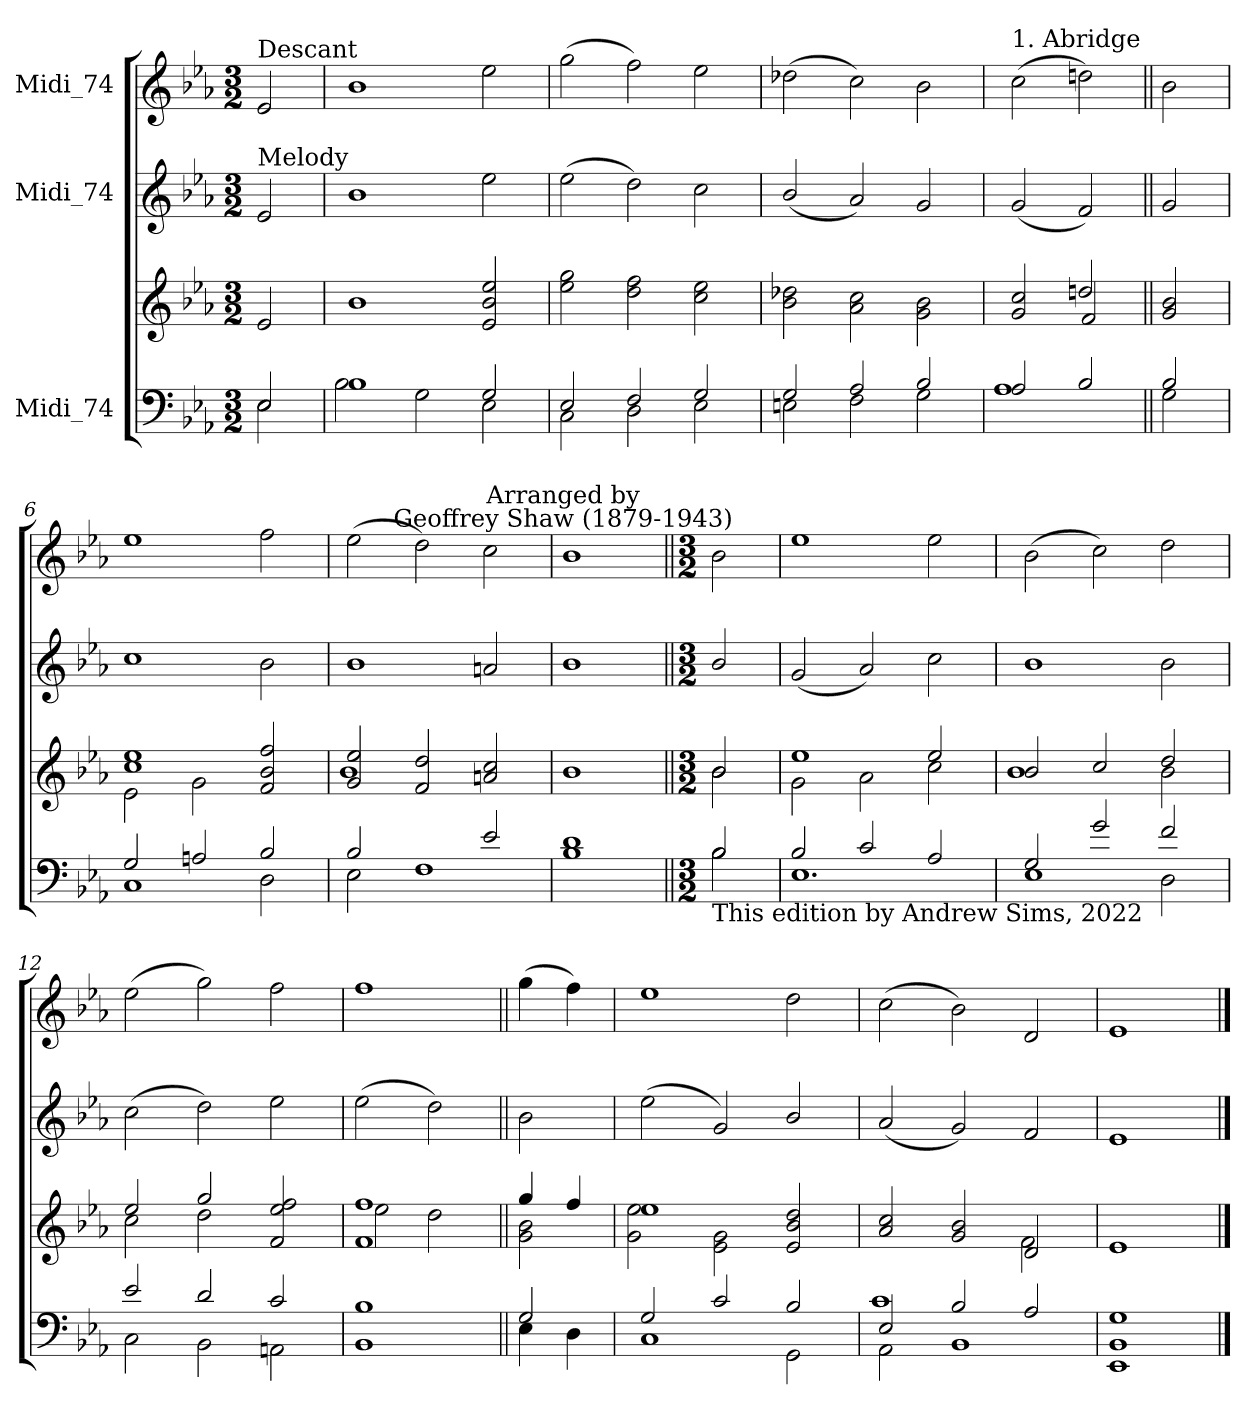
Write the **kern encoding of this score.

**kern	**kern	**kern	**kern
*part3	*part3	*part2	*part1
*staff4	*staff3	*staff2	*staff1
*I"Midi_74	*	*I"Midi_74	*I"Midi_74
*clefF4	*clefG2	*clefG2	*clefG2
*k[b-e-a-]	*k[b-e-a-]	*k[b-e-a-]	*k[b-e-a-]
*E-:	*E-:	*E-:	*E-:
*M3/2	*M3/2	*M3/2	*M3/2
=	=	=	=
*^	*^	*	*
*	*^	*	*^	*	*
!	!	!	!	!	!	!	!LO:TX:a:t=Descant
!	!	!	!	!	!	!LO:TX:a:t=Melody	!
2E-/	2ryy	2E-\	2e-/	2ryy	2ryy	2e-	2e-
=1	=1	=1	=1	=1	=1	=1	=1
1B-/	1.ryy	2B-\	1b-/	1.ryy	1.ryy	1b-	1b-
.	.	2G\	.	.	.	.	.
2G/	.	2E-\	2e-/ 2b-/ 2ee-/	.	.	2ee-	2ee-
=2	=2	=2	=2	=2	=2	=2	=2
2E-/	1.ryy	2C\	2ee-\ 2gg\	1.ryy	1.ryy	(>2ee-	(>2gg
2F/	.	2D\	2dd\ 2ff\	.	.	2dd)	2ff)
2G/	.	2E-\	2cc\ 2ee-\	.	.	2cc	2ee-
=3	=3	=3	=3	=3	=3	=3	=3
2G/	1.ryy	2En\	2b-\ 2dd-X\	1.ryy	1.ryy	(<2b-/	(>2dd-X
2A-/	.	2F\	2a-\ 2cc\	.	.	2a-)	2cc)
2B-/	.	2G\	2g\ 2b-\	.	.	2g	2b-
=4	=4	=4	=4	=4	=4	=4	=4
!	!	!	!	!	!	!	!LO:TX:a:t=1. Abridge
2A-/	1ryy	1A-\	2g/ 2cc/	1ryy	2ryy	(<2g	(>2cc
2B-/	.	.	2ddn/	.	2f/	2f)	2ddn)
=5||	=5||	=5||	=5||	=5||	=5||	=5||	=5||
2B-/	2ryy	2G\	2g/ 2b-/	2ryy	2ryy	2g	2b-
=6	=6	=6	=6	=6	=6	=6	=6
2G/	1.ryy	1C\	1cc/ 1ee-/	1.ryy	2e-\	1cc	1ee-
2An/	.	.	.	.	2g\	.	.
2B-/	.	2D\	2f/ 2b-/ 2ff/	.	2ryy	2b-	2ff
=7	=7	=7	=7	=7	=7	=7	=7
2B-/	1.ryy	2E-\	2g/ 2ee-/	1b-\	1.ryy	1b-	(>2ee-
2ryy	.	1F\	2f/ 2dd/	.	.	.	2dd)
2e-/	.	.	2an/ 2cc/	2ryy	.	2an	2cc
=8	=8	=8	=8	=8	=8	=8	=8
!	!	!	!	!	!	!	!LO:TX:a:cj:t=Arranged by\nGeoffrey Shaw (1879-1943)
1d/	1ryy	1B-\	1b-/	1ryy	1ryy	1b-	1b-
!!LO:LB:g=z
=9||	=9||	=9||	=9||	=9||	=9||	=9||	=9||
*M3/2	*	*	*M3/2	*	*	*M3/2	*M3/2
!LO:TX:b:t=This edition by Andrew Sims, 2022	!	!	!	!	!	!	!
2B-/	2ryy	2B-\	2b-/	2ryy	2b-\	2b-/	2b-
=10	=10	=10	=10	=10	=10	=10	=10
2B-/	1.ryy	1.E-\	1ee-/	1.ryy	2g\	(<2g	1ee-
2c/	.	.	.	.	2a-\	2a-)	.
2A-/	.	.	2ee-/	.	2cc\	2cc	2ee-
=11	=11	=11	=11	=11	=11	=11	=11
2G/	1.ryy	1E-\	2b-/	1.ryy	1b-\	1b-	(>2b-
2g/	.	.	2cc/	.	.	.	2cc)
2f/	.	2D\	2dd/	.	2b-\	2b-	2dd
=12	=12	=12	=12	=12	=12	=12	=12
2e-/	1.ryy	2C\	2ee-/	1.ryy	2cc\	(>2cc	(>2ee-
2d/	.	2BB-\	2gg/	.	2dd\	2dd)	2gg)
2c/	.	2AAn\	2f/ 2ee-/ 2ff/	.	2ryy	2ee-	2ff
=13	=13	=13	=13	=13	=13	=13	=13
1B-/	1ryy	1BB-\	1f/ 1ff/	1ryy	2ee-\	(>2ee-	1ff
.	.	.	.	.	2dd\	2dd)	.
=14||	=14||	=14||	=14||	=14||	=14||	=14||	=14||
2G/	2ryy	4E-\	4gg/	2ryy	2g\ 2b-\	2b-	(>4gg
.	.	4D\	4ff/	.	.	.	4ff)
=15	=15	=15	=15	=15	=15	=15	=15
2G/	1.ryy	1C\	1ee-/	1.ryy	2g\ 2ee-\	(>2ee-	1ee-
2c/	.	.	.	.	2e-\ 2g\	2g)	.
2B-/	.	2GG\	2e-/ 2b-/ 2dd/	.	2ryy	2b-/	2dd
=16	=16	=16	=16	=16	=16	=16	=16
2E-/	1c\	2AA-\	2a-/ 2cc/	1.ryy	1ryy	(<2a-	(>2cc
2B-/	.	1BB-\	2g/ 2b-/	.	.	2g)	2b-)
2A-/	2ryy	.	2d/	.	2f\	2f	2d
=17	=17	=17	=17	=17	=17	=17	=17
1G/	1BB-\	1EE-\	1e-/	1ryy	1ryy	1e-	1e-
*v	*v	*v	*	*	*	*	*
*	*v	*v	*v	*	*
==	==	==	==
*-	*-	*-	*-
